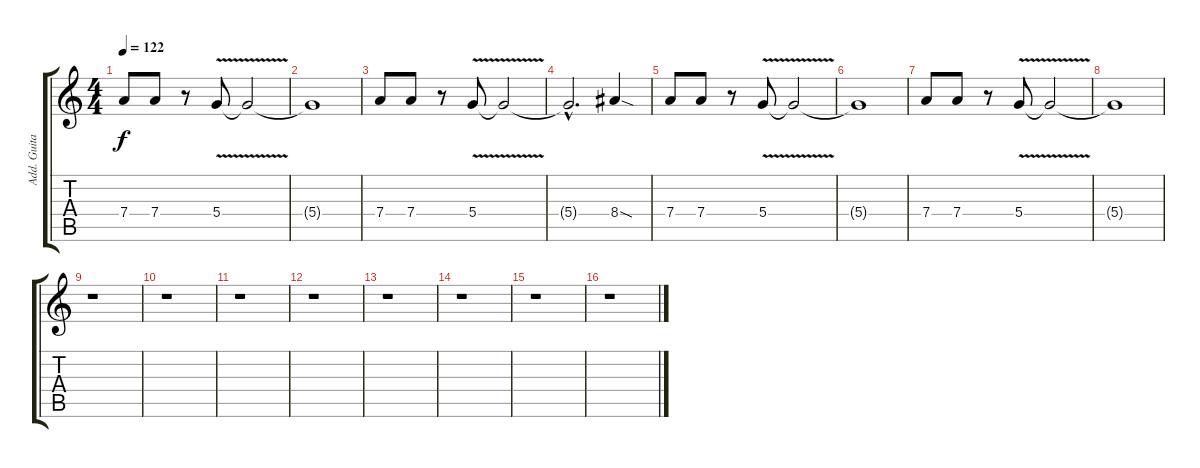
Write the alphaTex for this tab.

\track ("Add. Guitar" "Add. Guita") {instrument distortionguitar}
\staff {score tabs}
\tuning (E4 B3 G3 D3 A2 E2) {hide}
\ts (4 4)
\tempo 122
\clef g2
\ks c
7.4.8{dy f instrument distortionguitar} 7.4.8 r.8 5.4{v}.8 5.4{t}.2 |
5.4{t}.1 |
7.4.8 7.4.8 r.8 5.4{v}.8 5.4{t}.2 |
5.4{hac t}.2{d} 8.4{sod}.4 |
7.4.8 7.4.8 r.8 5.4{v}.8 5.4{t}.2 |
5.4{t}.1 |
7.4.8 7.4.8 r.8 5.4{v}.8 5.4{t}.2 |
5.4{t}.1 |
r.1 |
r.1 |
r.1 |
r.1 |
r.1 |
r.1 |
r.1 |
r.1
